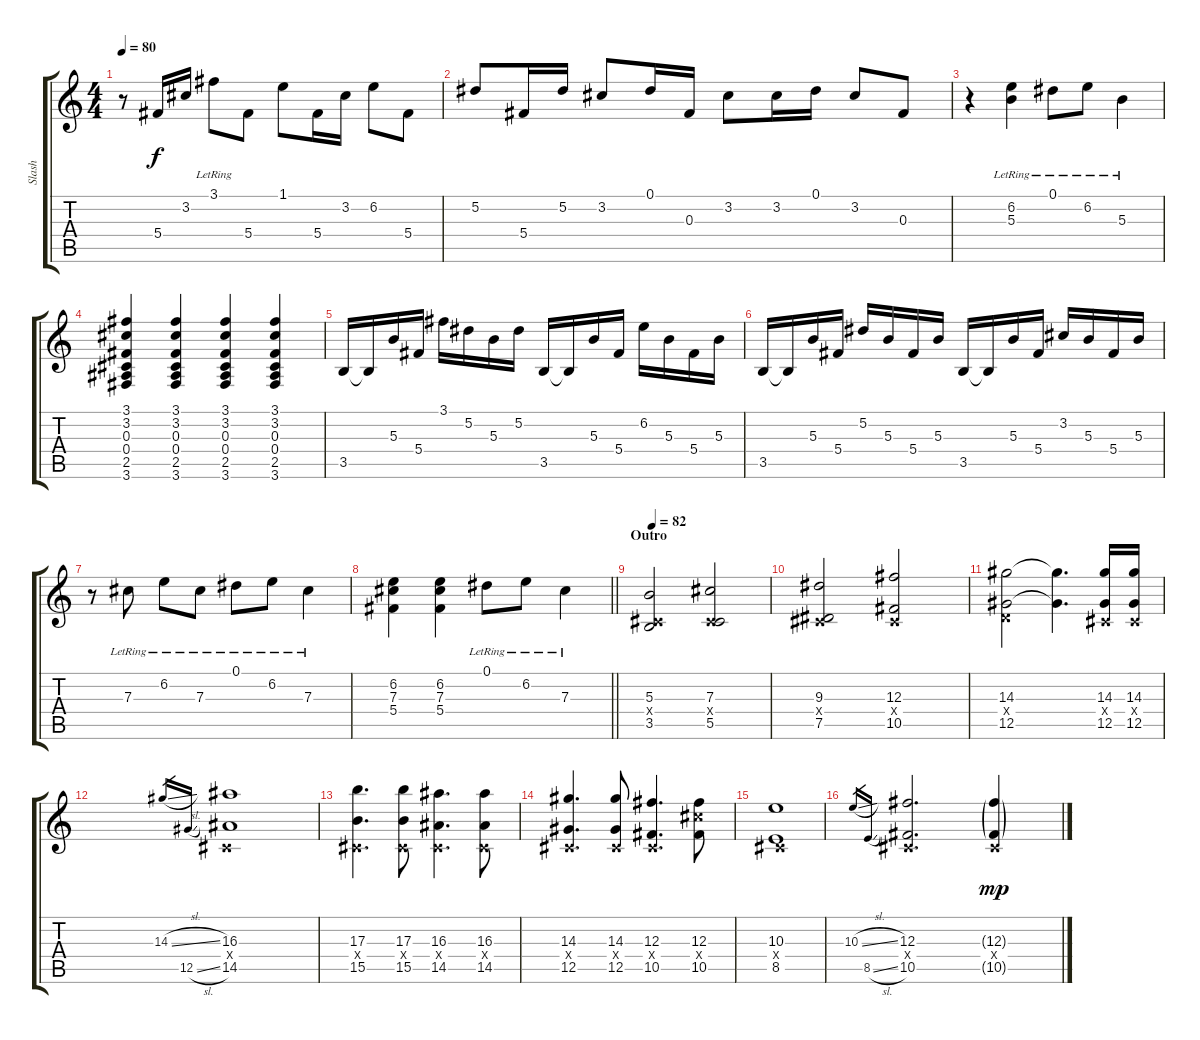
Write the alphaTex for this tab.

\track ("Slash " "Slash ") {instrument electricguitarjazz}
\staff {score tabs}
\tuning (Eb4 Bb3 Gb3 Db3 Ab2 Eb2) {hide}
\ts (4 4)
\tempo 80
\clef g2
\ks c
r.8{dy f volume 14 balance 11 instrument electricguitarjazz} 5.4.16 3.2.16 3.1{lr}.8 5.4.8 1.1.8 5.4.16 3.2.16 6.2.8 5.4.8 |
5.2.8 5.4.16 5.2.16 3.2.8 0.1.16 0.3.16 3.2.8 3.2.16 0.1.16 3.2.8 0.3.8 |
r.4 (6.2{lr} 5.3{lr}).4 0.1{lr}.8 6.2{lr}.8 5.3{lr}.4 |
(3.1 3.2 0.3 0.4 2.5 3.6).4 (3.1 3.2 0.3 0.4 2.5 3.6).4 (3.1 3.2 0.3 0.4 2.5 3.6).4 (3.1 3.2 0.3 0.4 2.5 3.6).4 |
3.5.16 3.5{t}.16 5.3.16 5.4.16 3.1.16 5.2.16 5.3.16 5.2.16 3.5.16 3.5{t}.16 5.3.16 5.4.16 6.2.16 5.3.16 5.4.16 5.3.16 |
3.5.16 3.5{t}.16 5.3.16 5.4.16 5.2.16 5.3.16 5.4.16 5.3.16 3.5.16 3.5{t}.16 5.3.16 5.4.16 3.2.16 5.3.16 5.4.16 5.3.16 |
r.8 7.3{lr}.8 6.2{lr}.8 7.3{lr}.8 0.1{lr}.8 6.2{lr}.8 7.3{lr}.4 |
\barLineRight lightlight
(6.2 7.3 5.4).4 (6.2 7.3 5.4).4 0.1{lr}.8 6.2{lr}.8 7.3{lr}.4 |
\section ("" "Outro")
\tempo 82
(5.3 0.4{x} 3.5).2{instrument distortionguitar} (7.3 0.4{x} 5.5).2 |
(9.3 0.4{x} 7.5).2 (12.3 0.4{x} 10.5).2 |
(14.3 1.4{x} 12.5).2 (14.3{t} 12.5{t}).4{d} (14.3 0.4{x} 12.5).16 (14.3 0.4{x} 12.5).16 |
14.3{sl}.16{gr} 12.5{sl}.16{gr} (16.3 0.4{x} 14.5).1 |
(17.3 0.4{x} 15.5).4{d} (17.3 0.4{x} 15.5).8 (16.3 0.4{x} 14.5).4{d} (16.3 0.4{x} 14.5).8 |
(14.3 0.4{x} 12.5).4{d} (14.3 0.4{x} 12.5).8 (12.3 0.4{x} 10.5).4{d} (12.3 12.4{x} 10.5).8 |
(10.3 0.4{x} 8.5).1 |
10.3{sl}.16{gr} 8.5{sl}.16{gr} (12.3 0.4{x} 10.5).2{d} (12.3{ss g} 0.4{x} 10.5{ss g}).4{dy mp}
